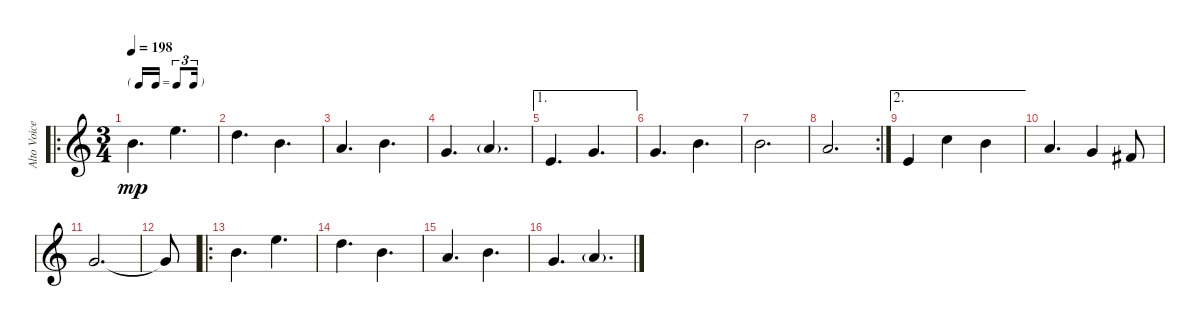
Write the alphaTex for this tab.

\track ("Alto Voice" "Alto Voice") {instrument acousticbass}
\staff {score}
\tuning (E4 B3 G3 D3 A2 E2 B1) {hide}
\ro
\ts (3 4)
\tf triplet16th
\tempo 198
\clef g2
\ks c
0.2.4{d dy mp} 0.1.4{d} |
3.2.4{d} 0.2.4{d} |
2.3.4{d} 0.2.4{d} |
0.3.4{d} 2.3{g}.4{d} |
\ae 1
2.4.4{d} 0.3.4{d} |
0.3.4{d} 0.2.4{d} |
0.2.2{d} |
\rc 2
2.3.2{d} |
\ae 2
2.4.4 1.2.4 0.2.4 |
2.3.4{d} 0.3.4 4.4.8 |
0.3.2{d} |
0.3{t}.8 |
\ro
0.2.4{d} 0.1.4{d} |
3.2.4{d} 0.2.4{d} |
2.3.4{d} 0.2.4{d} |
0.3.4{d} 2.3{g}.4{d}
